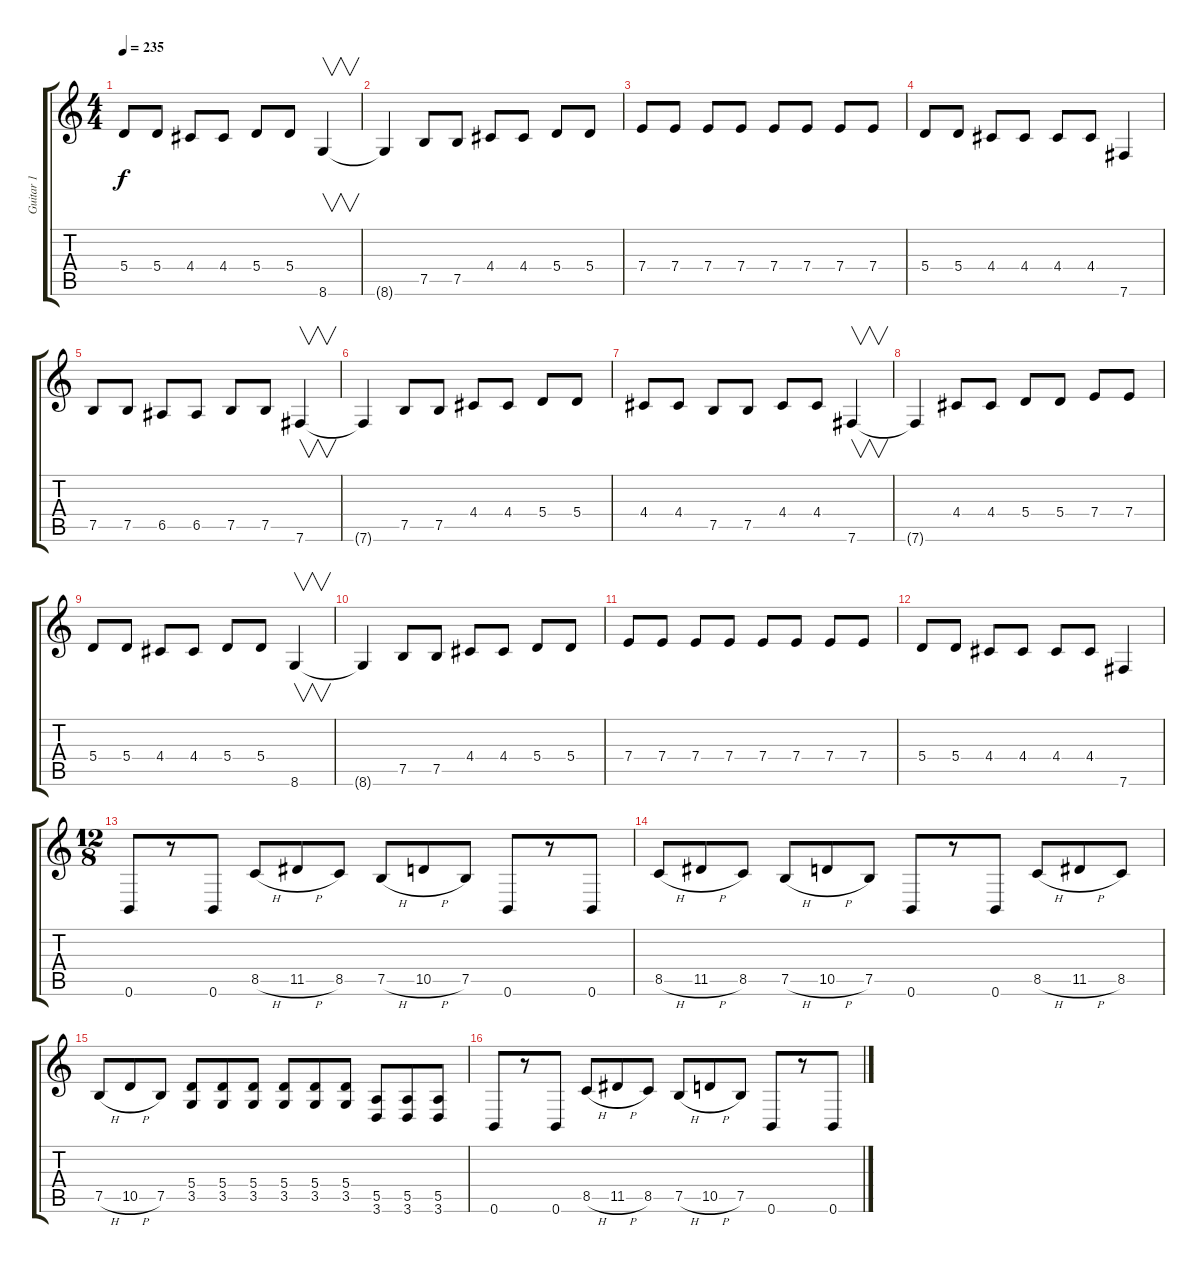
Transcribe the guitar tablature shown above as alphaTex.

\track ("Guitar 1" "Guitar 1") {instrument distortionguitar}
\staff {score tabs}
\tuning (B3 Gb3 D3 A2 E2 B1) {hide}
\ts (4 4)
\tempo 235
\clef g2
\ks c
5.4.8{dy f} 5.4.8 4.4.8 4.4.8 5.4.8 5.4.8 8.6.4{v} |
8.6{t}.4 7.5.8 7.5.8 4.4.8 4.4.8 5.4.8 5.4.8 |
7.4.8 7.4.8 7.4.8 7.4.8 7.4.8 7.4.8 7.4.8 7.4.8 |
5.4.8 5.4.8 4.4.8 4.4.8 4.4.8 4.4.8 7.6.4 |
7.5.8 7.5.8 6.5.8 6.5.8 7.5.8 7.5.8 7.6.4{v} |
7.6{t}.4 7.5.8 7.5.8 4.4.8 4.4.8 5.4.8 5.4.8 |
4.4.8 4.4.8 7.5.8 7.5.8 4.4.8 4.4.8 7.6.4{v} |
7.6{t}.4 4.4.8 4.4.8 5.4.8 5.4.8 7.4.8 7.4.8 |
5.4.8 5.4.8 4.4.8 4.4.8 5.4.8 5.4.8 8.6.4{v} |
8.6{t}.4 7.5.8 7.5.8 4.4.8 4.4.8 5.4.8 5.4.8 |
7.4.8 7.4.8 7.4.8 7.4.8 7.4.8 7.4.8 7.4.8 7.4.8 |
5.4.8 5.4.8 4.4.8 4.4.8 4.4.8 4.4.8 7.6.4 |
\ts (12 8)
0.6.8 r.8 0.6.8 8.5{h}.8 11.5{h}.8 8.5.8 7.5{h}.8 10.5{h}.8 7.5.8 0.6.8 r.8 0.6.8 |
8.5{h}.8 11.5{h}.8 8.5.8 7.5{h}.8 10.5{h}.8 7.5.8 0.6.8 r.8 0.6.8 8.5{h}.8 11.5{h}.8 8.5.8 |
7.5{h}.8 10.5{h}.8 7.5.8 (5.4 3.5).8 (5.4 3.5).8 (5.4 3.5).8 (5.4 3.5).8 (5.4 3.5).8 (5.4 3.5).8 (5.5 3.6).8 (5.5 3.6).8 (5.5 3.6).8 |
0.6.8 r.8 0.6.8 8.5{h}.8 11.5{h}.8 8.5.8 7.5{h}.8 10.5{h}.8 7.5.8 0.6.8 r.8 0.6.8
